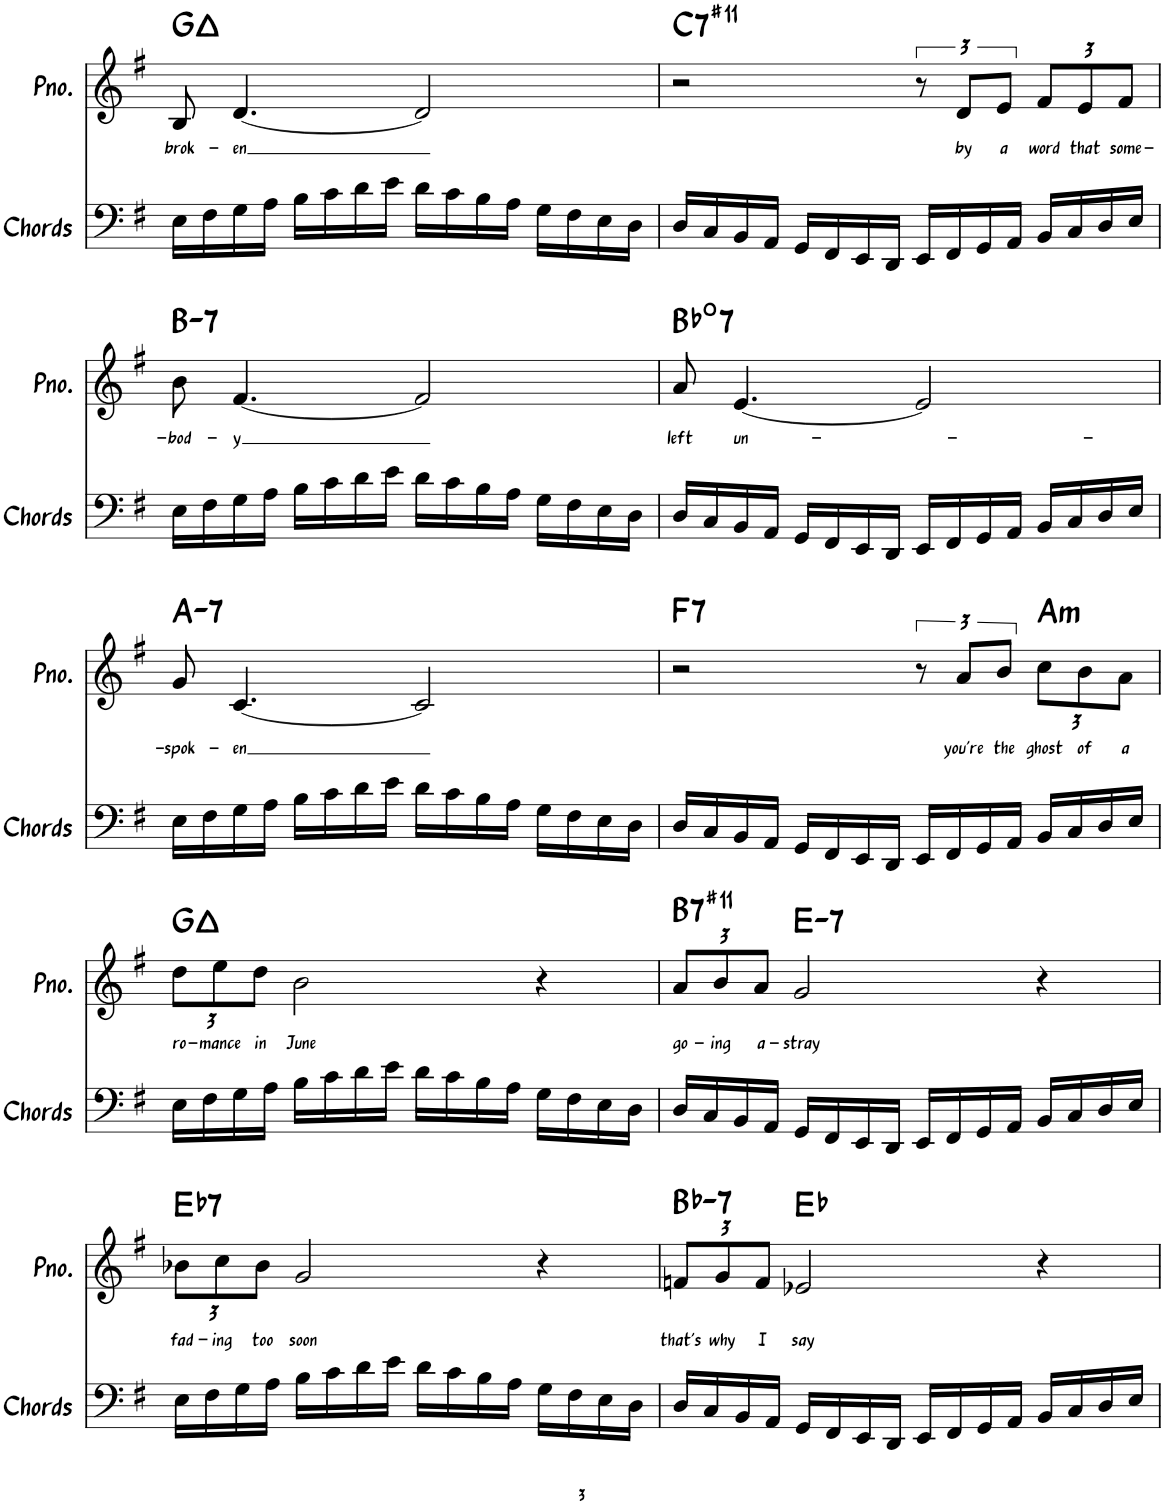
**kern	**kern	**text	**harte
*part2	*part1	*part1	*part1
*staff2	*staff1	*staff1	*
*I"Chords	*I"Piano	*	*
*I'Chords	*I'Pno.	*	*
!!LO:PB:g=z
*clefF4	*clefG2	*	*
*k[f#]	*k[f#]	*	*
*M4/4	*M4/4	*	*
=19	=19	=19	=19
!	!	!LO:LY:b	!
16E\LL	8B/	brok-	G:maj
16F#\	.	.	.
!	!	!LO:LY:b	!
16G\	[4.d/	-en	.
16A\JJ	.	.	.
16B\LL	.	.	.
16c\	.	.	.
16d\	.	.	.
16e\JJ	.	.	.
16d\LL	2d/]	.	.
16c\	.	.	.
16B\	.	.	.
16A\JJ	.	.	.
16G\LL	.	.	.
16F#\	.	.	.
16E\	.	.	.
16D\JJ	.	.	.
=20	=20	=20	=20
!	!	!	!LO:H:kt=7
16D/LL	2r	.	C:7(#11)
16C/	.	.	.
16BB/	.	.	.
16AA/JJ	.	.	.
16GG/LL	.	.	.
16FF#/	.	.	.
16EE/	.	.	.
16DD/JJ	.	.	.
16EE/LL	12r	.	.
16FF#/	.	.	.
!	!	!LO:LY:b	!
.	12d/L	by	.
16GG/	.	.	.
!	!	!LO:LY:b	!
.	12e/J	a	.
16AA/JJ	.	.	.
*	*Xbrackettup	*	*
!	!	!LO:LY:b	!
16BB/LL	12f#/L	word	.
16C/	.	.	.
!	!	!LO:LY:b	!
.	12e/	that	.
16D/	.	.	.
!	!	!LO:LY:b	!
.	12f#/J	some-	.
16E/JJ	.	.	.
!!LO:LB:g=z
=21	=21	=21	=21
!	!	!LO:LY:b	!LO:H:kt=7
16E\LL	8b\	-bod-	B:min7
16F#\	.	.	.
!	!	!LO:LY:b	!
16G\	[4.f#/	-y	.
16A\JJ	.	.	.
16B\LL	.	.	.
16c\	.	.	.
16d\	.	.	.
16e\JJ	.	.	.
16d\LL	2f#/]	.	.
16c\	.	.	.
16B\	.	.	.
16A\JJ	.	.	.
16G\LL	.	.	.
16F#\	.	.	.
16E\	.	.	.
16D\JJ	.	.	.
=22	=22	=22	=22
!	!	!LO:LY:b	!LO:H:kt=7
16D/LL	8a/	left	Bb:dim7
16C/	.	.	.
!	!	!LO:LY:b	!
16BB/	[4.e/	un-	.
16AA/JJ	.	.	.
16GG/LL	.	.	.
16FF#/	.	.	.
16EE/	.	.	.
16DD/JJ	.	.	.
16EE/LL	2e/]	.	.
16FF#/	.	.	.
16GG/	.	.	.
16AA/JJ	.	.	.
16BB/LL	.	.	.
16C/	.	.	.
16D/	.	.	.
16E/JJ	.	.	.
!!LO:LB:g=z
=23	=23	=23	=23
!	!	!LO:LY:b	!LO:H:kt=7
16E\LL	8g/	-spok-	A:min7
16F#\	.	.	.
!	!	!LO:LY:b	!
16G\	[4.c/	-en	.
16A\JJ	.	.	.
16B\LL	.	.	.
16c\	.	.	.
16d\	.	.	.
16e\JJ	.	.	.
16d\LL	2c/]	.	.
16c\	.	.	.
16B\	.	.	.
16A\JJ	.	.	.
16G\LL	.	.	.
16F#\	.	.	.
16E\	.	.	.
16D\JJ	.	.	.
=24	=24	=24	=24
!	!	!	!LO:H:kt=7
16D/LL	2r	.	F:7
16C/	.	.	.
16BB/	.	.	.
16AA/JJ	.	.	.
16GG/LL	.	.	.
16FF#/	.	.	.
16EE/	.	.	.
16DD/JJ	.	.	.
*	*brackettup	*	*
16EE/LL	12r	.	.
16FF#/	.	.	.
!	!	!LO:LY:b	!
.	12a/L	you're	.
16GG/	.	.	.
!	!	!LO:LY:b	!
.	12b/J	the	.
16AA/JJ	.	.	.
*	*Xbrackettup	*	*
!	!	!LO:LY:b	!LO:H:kt=m
16BB/LL	12cc\L	ghost	A:min
16C/	.	.	.
!	!	!LO:LY:b	!
.	12b\	of	.
16D/	.	.	.
!	!	!LO:LY:b	!
.	12a\J	a	.
16E/JJ	.	.	.
!!LO:LB:g=z
=25	=25	=25	=25
!	!	!LO:LY:b	!
16E\LL	12dd\L	ro-	G:maj
16F#\	.	.	.
!	!	!LO:LY:b	!
.	12ee\	-mance	.
16G\	.	.	.
!	!	!LO:LY:b	!
.	12dd\J	in	.
16A\JJ	.	.	.
!	!	!LO:LY:b	!
16B\LL	2b\	June	.
16c\	.	.	.
16d\	.	.	.
16e\JJ	.	.	.
16d\LL	.	.	.
16c\	.	.	.
16B\	.	.	.
16A\JJ	.	.	.
16G\LL	4r	.	.
16F#\	.	.	.
16E\	.	.	.
16D\JJ	.	.	.
=26	=26	=26	=26
!	!	!LO:LY:b	!LO:H:kt=7
16D/LL	12a/L	go-	B:7(#11)
16C/	.	.	.
!	!	!LO:LY:b	!
.	12b/	-ing	.
16BB/	.	.	.
!	!	!LO:LY:b	!
.	12a/J	a-	.
16AA/JJ	.	.	.
!	!	!LO:LY:b	!LO:H:kt=7
16GG/LL	2g/	-stray	E:min7
16FF#/	.	.	.
16EE/	.	.	.
16DD/JJ	.	.	.
16EE/LL	.	.	.
16FF#/	.	.	.
16GG/	.	.	.
16AA/JJ	.	.	.
16BB/LL	4r	.	.
16C/	.	.	.
16D/	.	.	.
16E/JJ	.	.	.
!!LO:LB:g=z
=27	=27	=27	=27
!	!	!LO:LY:b	!LO:H:kt=7
16E\LL	12b-X\L	fad-	Eb:7
16F#\	.	.	.
!	!	!LO:LY:b	!
.	12cc\	-ing	.
16G\	.	.	.
!	!	!LO:LY:b	!
.	12b-\J	too	.
16A\JJ	.	.	.
!	!	!LO:LY:b	!
16B\LL	2g/	soon	.
16c\	.	.	.
16d\	.	.	.
16e\JJ	.	.	.
16d\LL	.	.	.
16c\	.	.	.
16B\	.	.	.
16A\JJ	.	.	.
16G\LL	4r	.	.
16F#\	.	.	.
16E\	.	.	.
16D\JJ	.	.	.
=28	=28	=28	=28
!	!	!LO:LY:b	!LO:H:kt=7
16D/LL	12fn/L	that's	Bb:min7
16C/	.	.	.
!	!	!LO:LY:b	!
.	12g/	why	.
16BB/	.	.	.
!	!	!LO:LY:b	!
.	12f/J	I	.
16AA/JJ	.	.	.
!	!	!LO:LY:b	!
16GG/LL	2e-X/	say	Eb:maj
16FF#/	.	.	.
16EE/	.	.	.
16DD/JJ	.	.	.
16EE/LL	.	.	.
16FF#/	.	.	.
16GG/	.	.	.
16AA/JJ	.	.	.
16BB/LL	4r	.	.
16C/	.	.	.
16D/	.	.	.
16E/JJ	.	.	.
=	=	=	=
*-	*-	*-	*-
